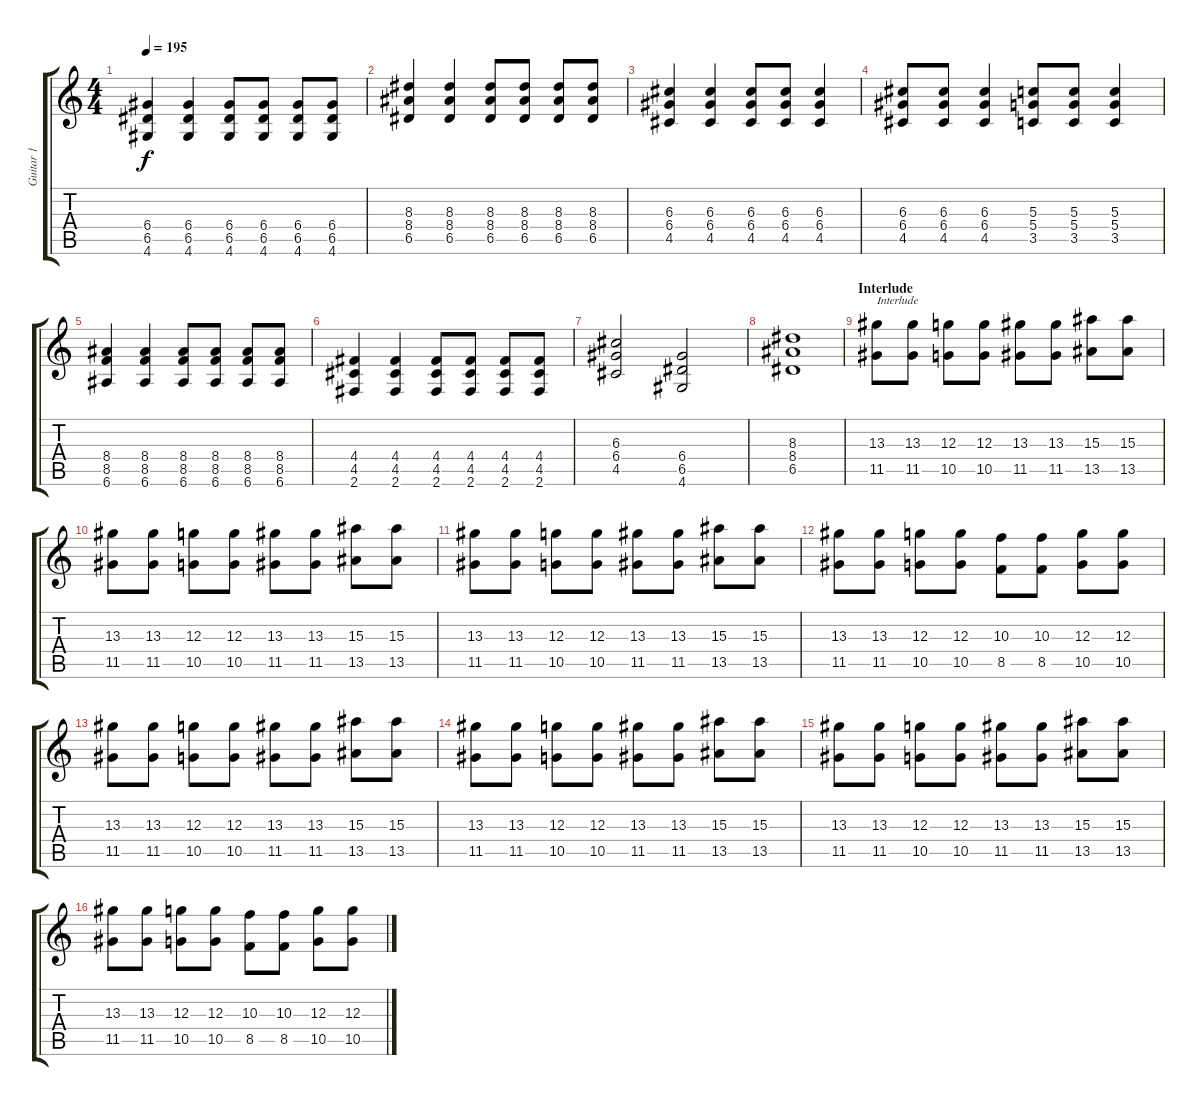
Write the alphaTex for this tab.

\track ("Guitar 1" "Guitar 1") {instrument distortionguitar}
\staff {score tabs}
\tuning (E4 B3 G3 D3 A2 E2) {hide}
\ts (4 4)
\tempo 195
\clef g2
\ks c
(6.4 6.5 4.6).4{dy f} (6.4 6.5 4.6).4 (6.4 6.5 4.6).8 (6.4 6.5 4.6).8 (6.4 6.5 4.6).8 (6.4 6.5 4.6).8 |
(8.3 8.4 6.5).4 (8.3 8.4 6.5).4 (8.3 8.4 6.5).8 (8.3 8.4 6.5).8 (8.3 8.4 6.5).8 (8.3 8.4 6.5).8 |
(6.3 6.4 4.5).4 (6.3 6.4 4.5).4 (6.3 6.4 4.5).8 (6.3 6.4 4.5).8 (6.3 6.4 4.5).4 |
(6.3 6.4 4.5).8 (6.3 6.4 4.5).8 (6.3 6.4 4.5).4 (5.3 5.4 3.5).8 (5.3 5.4 3.5).8 (5.3 5.4 3.5).4 |
(8.4 8.5 6.6).4 (8.4 8.5 6.6).4 (8.4 8.5 6.6).8 (8.4 8.5 6.6).8 (8.4 8.5 6.6).8 (8.4 8.5 6.6).8 |
(4.4 4.5 2.6).4 (4.4 4.5 2.6).4 (4.4 4.5 2.6).8 (4.4 4.5 2.6).8 (4.4 4.5 2.6).8 (4.4 4.5 2.6).8 |
(6.3 6.4 4.5).2 (6.4 6.5 4.6).2 |
(8.3 8.4 6.5).1 |
\section ("" "Interlude")
(13.3 11.5).8{txt "Interlude"} (13.3 11.5).8 (12.3 10.5).8 (12.3 10.5).8 (13.3 11.5).8 (13.3 11.5).8 (15.3 13.5).8 (15.3 13.5).8 |
(13.3 11.5).8 (13.3 11.5).8 (12.3 10.5).8 (12.3 10.5).8 (13.3 11.5).8 (13.3 11.5).8 (15.3 13.5).8 (15.3 13.5).8 |
(13.3 11.5).8 (13.3 11.5).8 (12.3 10.5).8 (12.3 10.5).8 (13.3 11.5).8 (13.3 11.5).8 (15.3 13.5).8 (15.3 13.5).8 |
(13.3 11.5).8 (13.3 11.5).8 (12.3 10.5).8 (12.3 10.5).8 (10.3 8.5).8 (10.3 8.5).8 (12.3 10.5).8 (12.3 10.5).8 |
(13.3 11.5).8 (13.3 11.5).8 (12.3 10.5).8 (12.3 10.5).8 (13.3 11.5).8 (13.3 11.5).8 (15.3 13.5).8 (15.3 13.5).8 |
(13.3 11.5).8 (13.3 11.5).8 (12.3 10.5).8 (12.3 10.5).8 (13.3 11.5).8 (13.3 11.5).8 (15.3 13.5).8 (15.3 13.5).8 |
(13.3 11.5).8 (13.3 11.5).8 (12.3 10.5).8 (12.3 10.5).8 (13.3 11.5).8 (13.3 11.5).8 (15.3 13.5).8 (15.3 13.5).8 |
(13.3 11.5).8 (13.3 11.5).8 (12.3 10.5).8 (12.3 10.5).8 (10.3 8.5).8 (10.3 8.5).8 (12.3 10.5).8 (12.3 10.5).8
